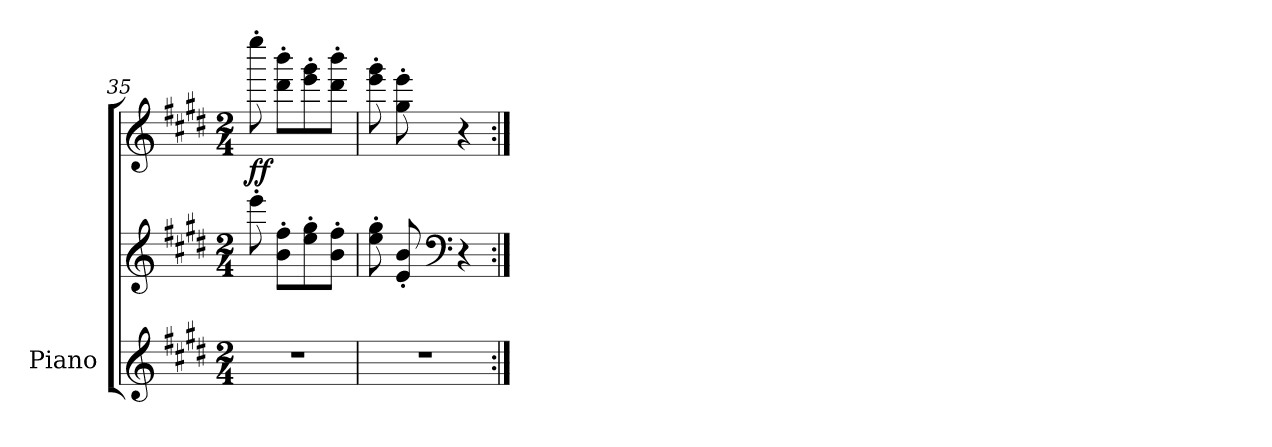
**kern	**kern	**kern	**dynam
*part1	*part1	*part1	*part1
*staff3	*staff2	*staff1	*staff1/2/3
*I"Piano	*	*	*
*I'Pno	*	*	*
*clefG2	*clefG2	*clefG2	*
*k[f#c#g#d#]	*k[f#c#g#d#]	*k[f#c#g#d#]	*
*M2/4	*M2/4	*M2/4	*
=35	=35	=35	=35
!	!	!	!LO:DY:b
2r	8eee'\	8eeee'\	ff
.	8b\' 8ff#\'L	8ddd#\' 8bbb\'L	.
.	8ee\' 8gg#\'	8eee\' 8ggg#\'	.
.	8b\' 8ff#\'J	8ddd#\' 8bbb\'J	.
=36	=36	=36	=36
2r	8ee\' 8gg#\'	8eee\' 8ggg#\'	.
.	8e/' 8b/'	8gg#\' 8eee\'	.
*	*clefF4	*	*
.	4r	4r	.
=:|!	=:|!	=:|!	=:|!
*-	*-	*-	*-
